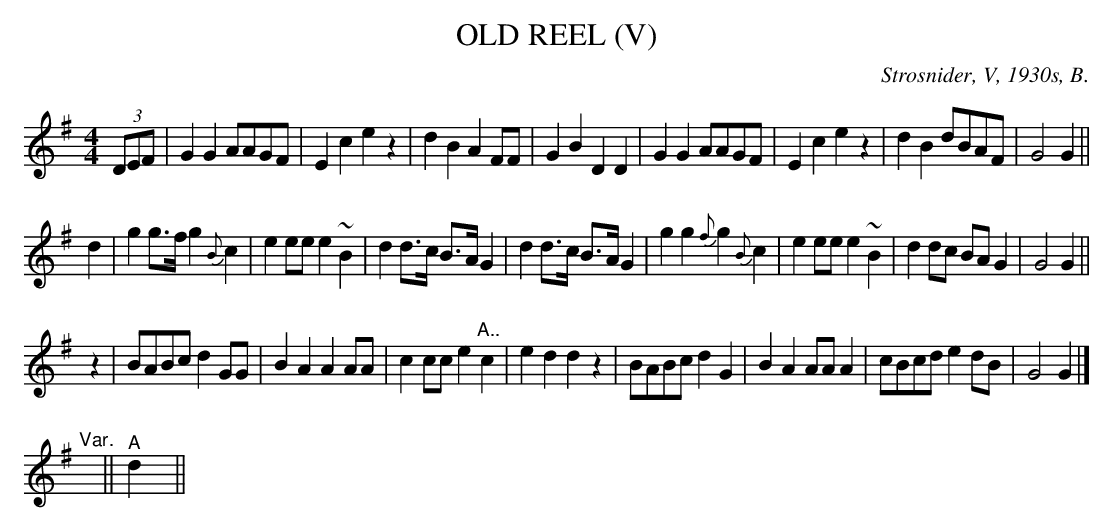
X:1
T: OLD REEL (V)
O: Strosnider, V, 1930s, B.
M: 4/4
L: 1/8
K: G
(3DEF |\
G2G2 AAGF | E2c2 e2z2 | d2B2 A2FF | G2B2 D2D2 |\
G2G2 AAGF | E2c2 e2z2 | d2B2 dBAF | G4 G2 ||
d2 |\
g2g>f g2{B}c2 | e2ee e2~B2 | d2d>c B>AG2 | d2d>c B>AG2 |\
g2g2 {f}g2{B}c2 | e2ee e2~B2 | d2dc BAG2 | G4 G2 ||
z2 |\
BABc d2GG | B2A2 A2AA | c2cc e2"^A.."c2 | e2d2 d2z2 |\
BABc d2G2 | B2A2 AAA2 | cBcd e2dB | G4 G2 |]
y2 "^Var."y|| "^A"d2 ||
